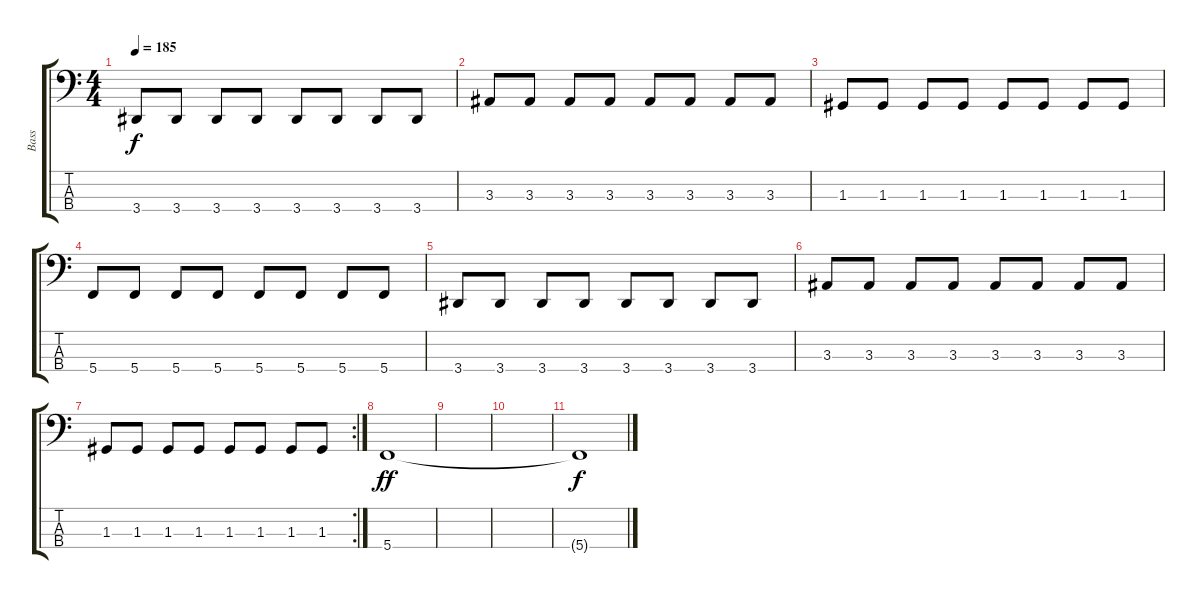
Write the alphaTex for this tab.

\track ("Bass" "Bass") {instrument electricbasspick}
\staff {score tabs}
\tuning (F2 C2 G1 C1) {hide}
\ts (4 4)
\tempo 185
\clef f4
\ks c
3.4.8{dy f} 3.4.8 3.4.8 3.4.8 3.4.8 3.4.8 3.4.8 3.4.8 |
3.3.8 3.3.8 3.3.8 3.3.8 3.3.8 3.3.8 3.3.8 3.3.8 |
1.3.8 1.3.8 1.3.8 1.3.8 1.3.8 1.3.8 1.3.8 1.3.8 |
5.4.8 5.4.8 5.4.8 5.4.8 5.4.8 5.4.8 5.4.8 5.4.8 |
3.4.8 3.4.8 3.4.8 3.4.8 3.4.8 3.4.8 3.4.8 3.4.8 |
3.3.8 3.3.8 3.3.8 3.3.8 3.3.8 3.3.8 3.3.8 3.3.8 |
\rc 2
1.3.8 1.3.8 1.3.8 1.3.8 1.3.8 1.3.8 1.3.8 1.3.8 |
5.4.1{dy ff} |
|
|
5.4{t}.1{dy f}
